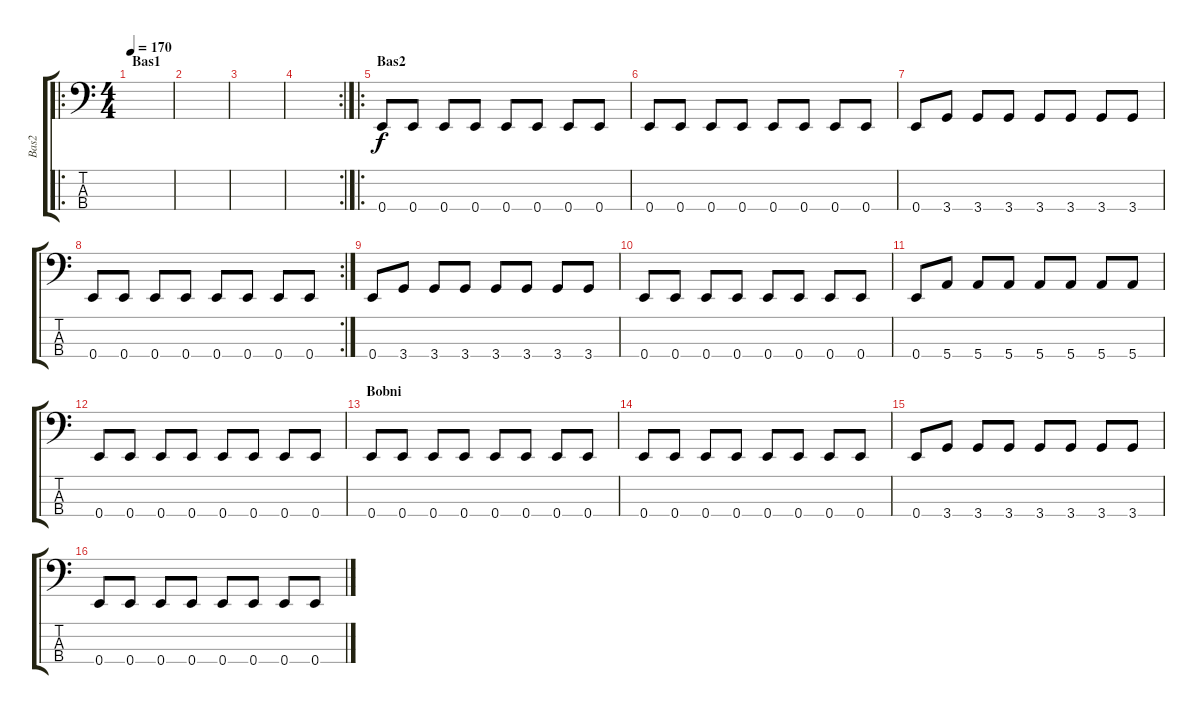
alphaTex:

\track ("Bas2" "Bas2") {instrument electricbassfinger}
\staff {score tabs}
\tuning (G2 D2 A1 E1) {hide}
\ro
\ts (4 4)
\section ("" "Bas1")
\tempo 170
\clef f4
\ks c
|
|
|
\rc 2
|
\ro
\section ("" "Bas2")
0.4.8 0.4.8 0.4.8 0.4.8 0.4.8 0.4.8 0.4.8 0.4.8 |
0.4.8 0.4.8 0.4.8 0.4.8 0.4.8 0.4.8 0.4.8 0.4.8 |
0.4.8 3.4.8 3.4.8 3.4.8 3.4.8 3.4.8 3.4.8 3.4.8 |
\rc 2
0.4.8 0.4.8 0.4.8 0.4.8 0.4.8 0.4.8 0.4.8 0.4.8 |
0.4.8 3.4.8 3.4.8 3.4.8 3.4.8 3.4.8 3.4.8 3.4.8 |
0.4.8 0.4.8 0.4.8 0.4.8 0.4.8 0.4.8 0.4.8 0.4.8 |
0.4.8 5.4.8 5.4.8 5.4.8 5.4.8 5.4.8 5.4.8 5.4.8 |
0.4.8 0.4.8 0.4.8 0.4.8 0.4.8 0.4.8 0.4.8 0.4.8 |
\section ("" "Bobni")
0.4.8 0.4.8 0.4.8 0.4.8 0.4.8 0.4.8 0.4.8 0.4.8 |
0.4.8 0.4.8 0.4.8 0.4.8 0.4.8 0.4.8 0.4.8 0.4.8 |
0.4.8 3.4.8 3.4.8 3.4.8 3.4.8 3.4.8 3.4.8 3.4.8 |
0.4.8 0.4.8 0.4.8 0.4.8 0.4.8 0.4.8 0.4.8 0.4.8
